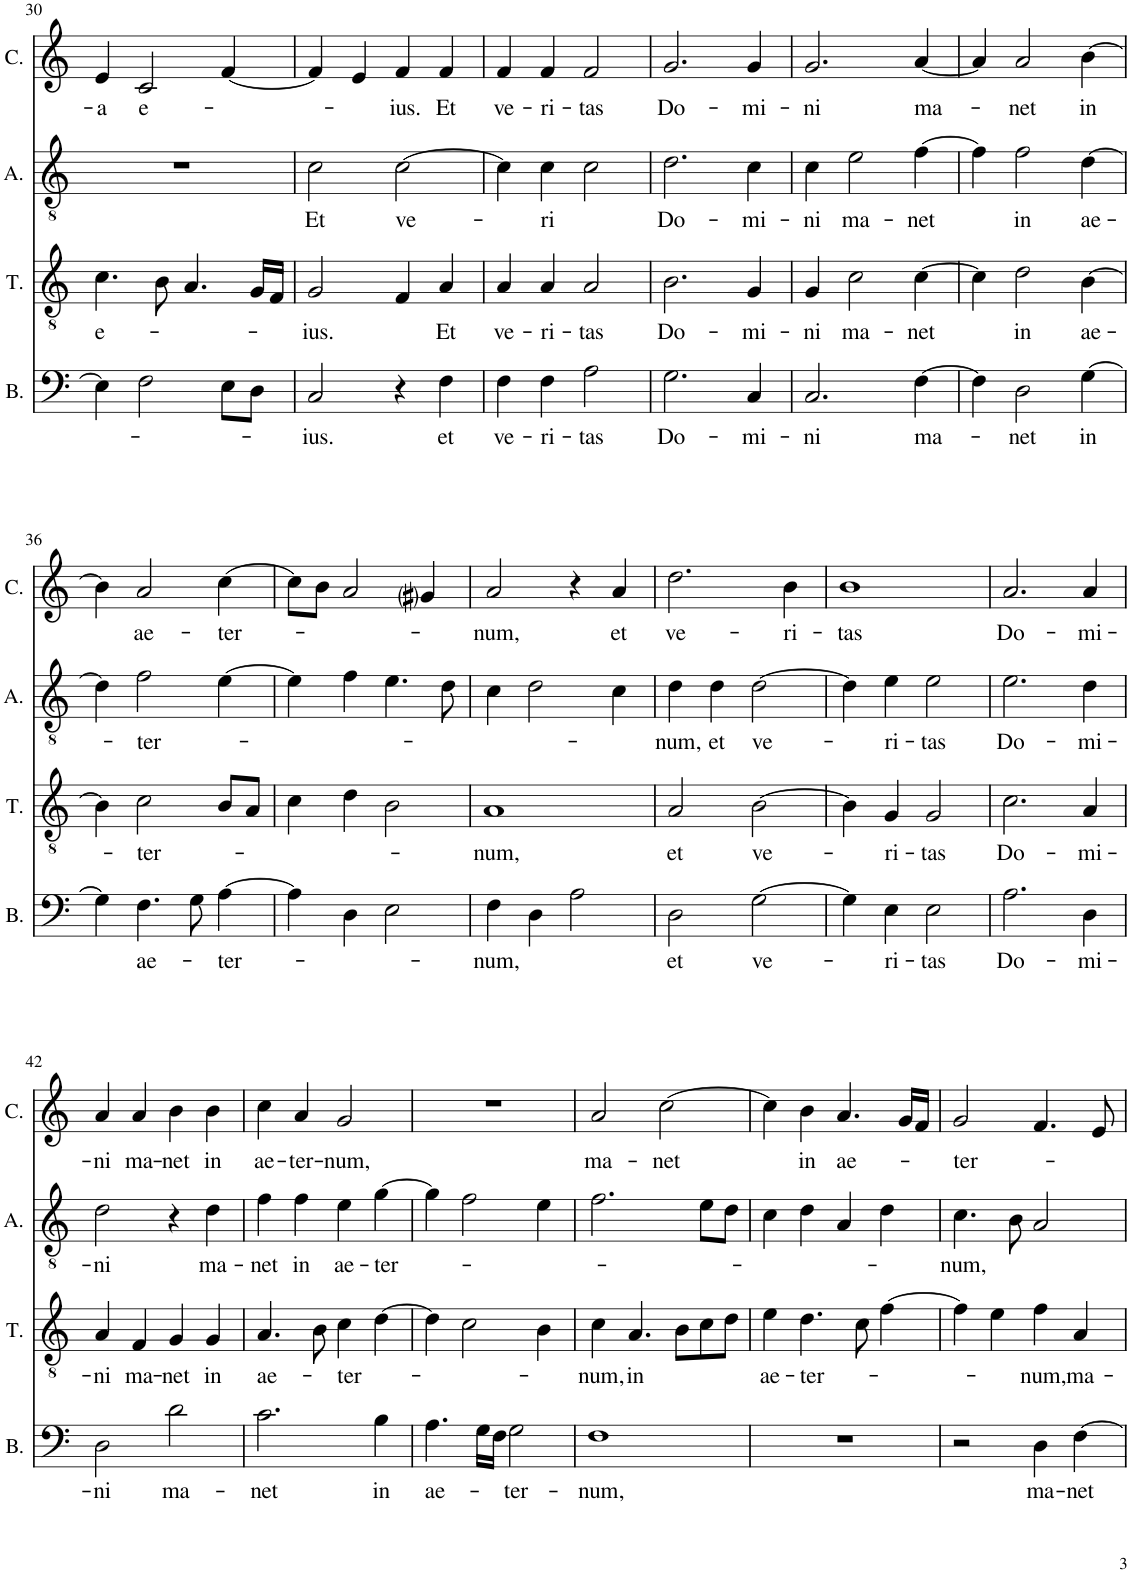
**kern	**text	**kern	**text	**kern	**text	**kern	**text
*part4	*part4	*part3	*part3	*part2	*part2	*part1	*part1
*staff4	*staff4	*staff3	*staff3	*staff2	*staff2	*staff1	*staff1
*I"Bass	*	*I"Tenor	*	*I"Altus	*	*I"Cantus	*
*I'B.	*	*I'T.	*	*I'A.	*	*I'C.	*
!!LO:PB:g=z
*clefF4	*	*clefGv2	*	*clefGv2	*	*clefG2	*
*k[]	*	*k[]	*	*k[]	*	*k[]	*
*M2/2	*	*M2/2	*	*M2/2	*	*M2/2	*
*met(c|)	*	*met(c|)	*	*met(c|)	*	*met(c|)	*
=30	=30	=30	=30	=30	=30	=30	=30
!	!	!	!LO:LY:b	!	!	!	!LO:LY:b
4E\]	.	4.c\	e-	1r	.	4e/	-a
!	!	!	!	!	!	!	!LO:LY:b
2F\	.	.	.	.	.	2c/	e-
.	.	8B\	.	.	.	.	.
.	.	4.A/	.	.	.	.	.
8E\L	.	.	.	.	.	[4f/	.
8D\J	.	16G/LL	.	.	.	.	.
.	.	16F/JJ	.	.	.	.	.
=31	=31	=31	=31	=31	=31	=31	=31
!	!LO:LY:b	!	!LO:LY:b	!	!LO:LY:b	!	!
2C/	-ius.	2G/	-ius.	2c\	Et	4f/]	.
.	.	.	.	.	.	4e/	.
!	!	!	!	!	!LO:LY:b	!	!LO:LY:b
4r	.	4F/	.	[2c\	ve-	4f/	-ius.
!	!LO:LY:b	!	!LO:LY:b	!	!	!	!LO:LY:b
4F\	et	4A/	Et	.	.	4f/	Et
=32	=32	=32	=32	=32	=32	=32	=32
!	!LO:LY:b	!	!LO:LY:b	!	!	!	!LO:LY:b
4F\	ve-	4A/	ve-	4c\]	.	4f/	ve-
!	!LO:LY:b	!	!LO:LY:b	!	!LO:LY:b	!	!LO:LY:b
4F\	-ri-	4A/	-ri-	4c\	-ri	4f/	-ri-
!	!LO:LY:b	!	!LO:LY:b	!	!	!	!LO:LY:b
2A\	-tas	2A/	-tas	2c\	.	2f/	-tas
=33	=33	=33	=33	=33	=33	=33	=33
!	!LO:LY:b	!	!LO:LY:b	!	!LO:LY:b	!	!LO:LY:b
2.G\	Do-	2.B\	Do-	2.d\	Do-	2.g/	Do-
!	!LO:LY:b	!	!LO:LY:b	!	!LO:LY:b	!	!LO:LY:b
4C/	-mi-	4G/	-mi-	4c\	-mi-	4g/	-mi-
=34	=34	=34	=34	=34	=34	=34	=34
!	!LO:LY:b	!	!LO:LY:b	!	!LO:LY:b	!	!LO:LY:b
2.C/	-ni	4G/	-ni	4c\	-ni	2.g/	-ni
!	!	!	!LO:LY:b	!	!LO:LY:b	!	!
.	.	2c\	ma-	2e\	ma-	.	.
!	!LO:LY:b	!	!LO:LY:b	!	!LO:LY:b	!	!LO:LY:b
[4F\	ma-	[4c\	-net	[4f\	-net	[4a/	ma-
=35	=35	=35	=35	=35	=35	=35	=35
4F\]	.	4c\]	.	4f\]	.	4a/]	.
!	!LO:LY:b	!	!LO:LY:b	!	!LO:LY:b	!	!LO:LY:b
2D\	-net	2d\	in	2f\	in	2a/	-net
!	!LO:LY:b	!	!LO:LY:b	!	!LO:LY:b	!	!LO:LY:b
[4G\	in	[4B\	ae-	[4d\	ae-	[4b\	in
!!LO:LB:g=z
=36	=36	=36	=36	=36	=36	=36	=36
4G\]	.	4B\]	.	4d\]	.	4b\]	.
!	!LO:LY:b	!	!LO:LY:b	!	!LO:LY:b	!	!LO:LY:b
4.F\	ae-	2c\	-ter-	2f\	-ter-	2a/	ae-
8G\	.	.	.	.	.	.	.
!	!LO:LY:b	!	!	!	!	!	!LO:LY:b
[4A\	-ter-	8B/L	.	[4e\	.	[4cc\	-ter-
.	.	8A/J	.	.	.	.	.
=37	=37	=37	=37	=37	=37	=37	=37
4A\]	.	4c\	.	4e\]	.	8cc\L]	.
.	.	.	.	.	.	8b\J	.
4D\	.	4d\	.	4f\	.	2a/	.
2E\	.	2B\	.	4.e\	.	.	.
.	.	.	.	.	.	4g#i/	.
.	.	.	.	8d\	.	.	.
=38	=38	=38	=38	=38	=38	=38	=38
!	!LO:LY:b	!	!LO:LY:b	!	!	!	!LO:LY:b
4F\	-num,	1A	num,	4c\	.	2a/	-num,
4D\	.	.	.	2d\	.	.	.
2A\	.	.	.	.	.	4r	.
!	!	!	!	!	!	!	!LO:LY:b
.	.	.	.	4c\	.	4a/	et
=39	=39	=39	=39	=39	=39	=39	=39
!	!LO:LY:b	!	!LO:LY:b	!	!LO:LY:b	!	!LO:LY:b
2D\	et	2A/	et	4d\	-num,	2.dd\	ve-
!	!	!	!	!	!LO:LY:b	!	!
.	.	.	.	4d\	et	.	.
!	!LO:LY:b	!	!LO:LY:b	!	!LO:LY:b	!	!
[2G\	ve-	[2B\	ve-	[2d\	ve-	.	.
!	!	!	!	!	!	!	!LO:LY:b
.	.	.	.	.	.	4b\	-ri-
=40	=40	=40	=40	=40	=40	=40	=40
!	!	!	!	!	!	!	!LO:LY:b
4G\]	.	4B\]	.	4d\]	.	1b	-tas
!	!LO:LY:b	!	!LO:LY:b	!	!LO:LY:b	!	!
4E\	-ri-	4G/	-ri-	4e\	-ri-	.	.
!	!LO:LY:b	!	!LO:LY:b	!	!LO:LY:b	!	!
2E\	-tas	2G/	-tas	2e\	-tas	.	.
=41	=41	=41	=41	=41	=41	=41	=41
!	!LO:LY:b	!	!LO:LY:b	!	!LO:LY:b	!	!LO:LY:b
2.A\	Do-	2.c\	Do-	2.e\	Do-	2.a/	Do-
!	!LO:LY:b	!	!LO:LY:b	!	!LO:LY:b	!	!LO:LY:b
4D\	-mi-	4A/	-mi-	4d\	-mi-	4a/	-mi-
!!LO:LB:g=z
=42	=42	=42	=42	=42	=42	=42	=42
!	!LO:LY:b	!	!LO:LY:b	!	!LO:LY:b	!	!LO:LY:b
2D\	-ni	4A/	-ni	2d\	-ni	4a/	-ni
!	!	!	!LO:LY:b	!	!	!	!LO:LY:b
.	.	4F/	ma-	.	.	4a/	ma-
!	!LO:LY:b	!	!LO:LY:b	!	!	!	!LO:LY:b
2d\	ma-	4G/	-net	4r	.	4b\	-net
!	!	!	!LO:LY:b	!	!LO:LY:b	!	!LO:LY:b
.	.	4G/	in	4d\	ma-	4b\	in
=43	=43	=43	=43	=43	=43	=43	=43
!	!LO:LY:b	!	!LO:LY:b	!	!LO:LY:b	!	!LO:LY:b
2.c\	-net	4.A/	ae-	4f\	-net	4cc\	ae-
!	!	!	!	!	!LO:LY:b	!	!LO:LY:b
.	.	.	.	4f\	in	4a/	-ter-
.	.	8B\	.	.	.	.	.
!	!	!	!LO:LY:b	!	!LO:LY:b	!	!LO:LY:b
.	.	4c\	-ter-	4e\	ae-	2g/	-num,
!	!LO:LY:b	!	!	!	!LO:LY:b	!	!
4B\	in	[4d\	.	[4g\	-ter-	.	.
=44	=44	=44	=44	=44	=44	=44	=44
!	!LO:LY:b	!	!	!	!	!	!
4.A\	ae-	4d\]	.	4g\]	.	1r	.
.	.	2c\	.	2f\	.	.	.
16G\LL	.	.	.	.	.	.	.
16F\JJ	.	.	.	.	.	.	.
!	!LO:LY:b	!	!	!	!	!	!
2G\	-ter-	.	.	.	.	.	.
.	.	4B\	.	4e\	.	.	.
=45	=45	=45	=45	=45	=45	=45	=45
!	!LO:LY:b	!	!LO:LY:b	!	!	!	!LO:LY:b
1F	-num,	4c\	-num,	2.f\	.	2a/	ma-
!	!	!	!LO:LY:b	!	!	!	!
.	.	4.A/	in	.	.	.	.
!	!	!	!	!	!	!	!LO:LY:b
.	.	.	.	.	.	[2cc\	-net
.	.	8B\L	.	.	.	.	.
.	.	8c\	.	8e\L	.	.	.
.	.	8d\J	.	8d\J	.	.	.
=46	=46	=46	=46	=46	=46	=46	=46
!	!	!	!LO:LY:b	!	!	!	!
1r	.	4e\	ae-	4c\	.	4cc\]	.
!	!	!	!LO:LY:b	!	!	!	!LO:LY:b
.	.	4.d\	-ter-	4d\	.	4b\	in
!	!	!	!	!	!	!	!LO:LY:b
.	.	.	.	4A/	.	4.a/	ae-
.	.	8c\	.	.	.	.	.
.	.	[4f\	.	4d\	.	.	.
.	.	.	.	.	.	16g/LL	.
.	.	.	.	.	.	16f/JJ	.
=47	=47	=47	=47	=47	=47	=47	=47
!	!	!	!	!	!LO:LY:b	!	!LO:LY:b
2r	.	4f\]	.	4.c\	-num,	2g/	-ter-
.	.	4e\	.	.	.	.	.
.	.	.	.	8B\	.	.	.
!	!LO:LY:b	!	!LO:LY:b	!	!	!	!
4D\	ma-	4f\	-num,	2A/	.	4.f/	.
!	!LO:LY:b	!	!LO:LY:b	!	!	!	!
[4F\	-net	4A/	ma-	.	.	.	.
.	.	.	.	.	.	8e/	.
=	=	=	=	=	=	=	=
*-	*-	*-	*-	*-	*-	*-	*-
